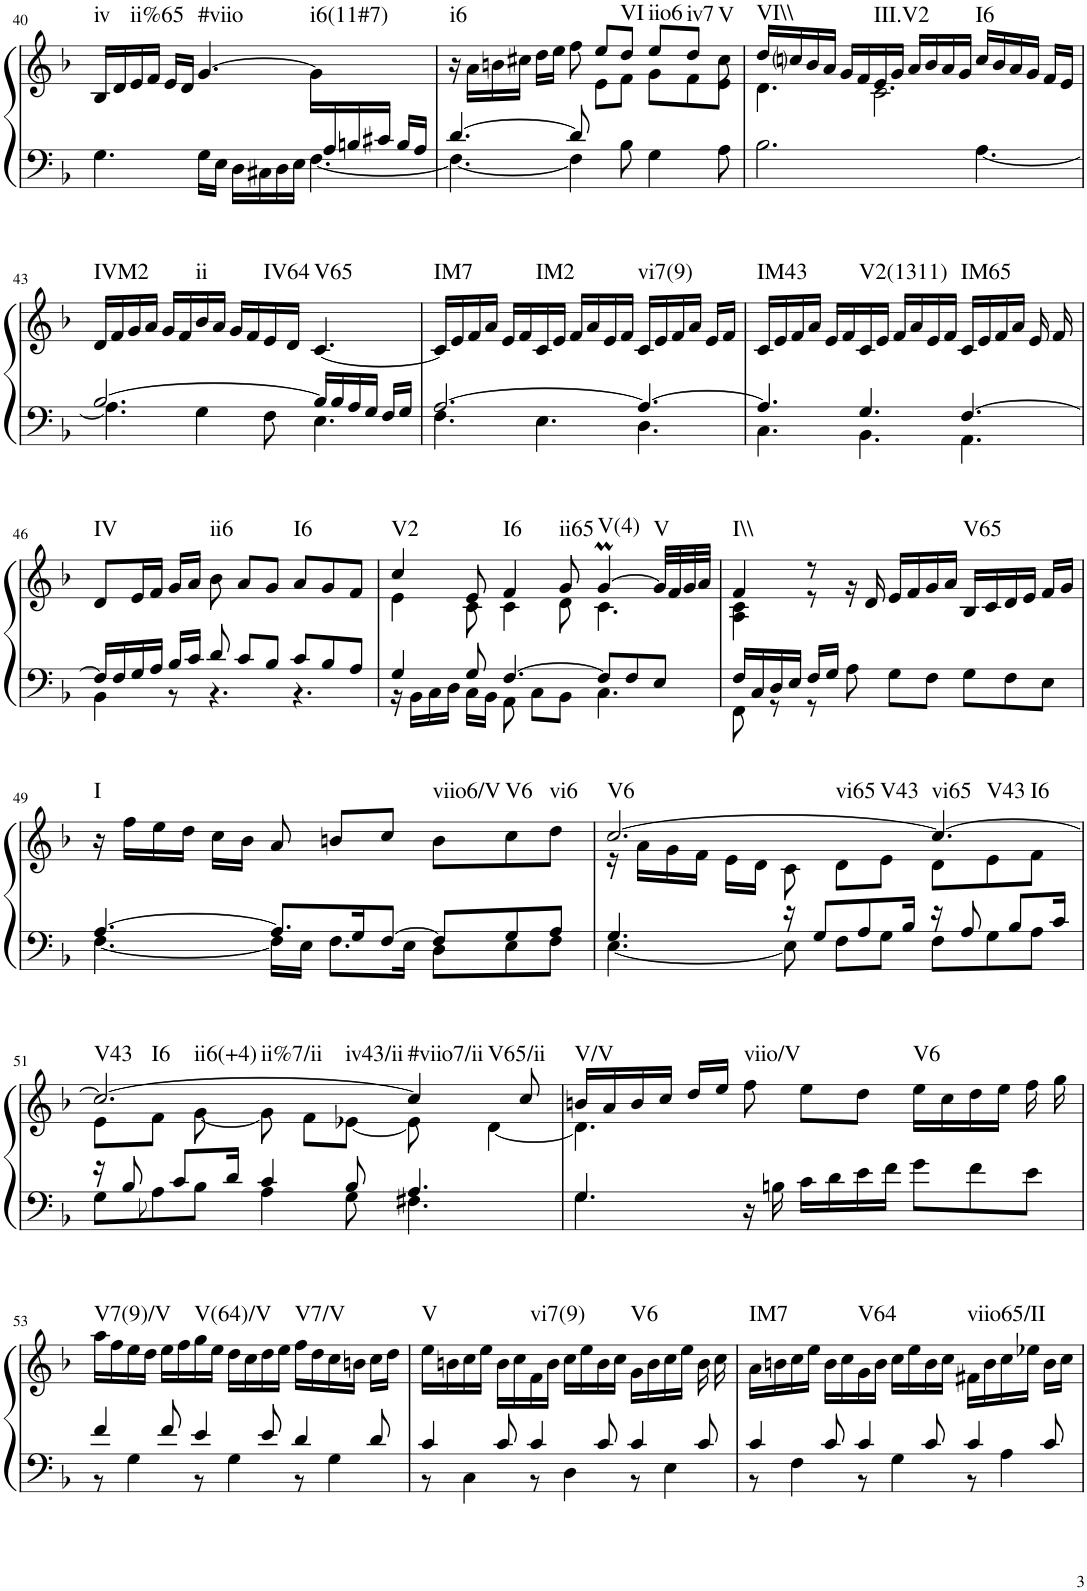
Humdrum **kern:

**kern	**kern	**harte
*part1	*part1	*part1
*staff2	*staff1	*
*I"Midi_2	*	*
!!LO:PB:g=z
*clefF4	*clefG2	*
*k[b-]	*k[b-]	*
*F:	*F:	*
*M9/8	*M9/8	*
=40	=40	=40
*^	*	*
*	*^	*	*
!	!	!	!	!LO:H:kt=iv
16ryy	1ryy	4.G\	16B-/LL	N
.	.	.	16d/	.
!	!	!	!	!LO:H:kt=ii%65
.	.	.	16e/	N
.	.	.	16f/JJ	.
.	.	.	16e/LL	.
.	.	.	16d/JJ	.
!	!	!	!	!LO:H:kt=#viio
.	.	16G\LL	[4.g/	N
.	.	16E\JJ	.	.
.	.	16D\LL	.	.
.	.	16C#X\	.	.
.	.	16D\	.	.
.	.	16E\JJ	.	.
!	!	!	!	!LO:H:kt=i6(11#7)
.	.	[4.F\	16g\LL]	N
16A/	.	.	4ryy	.
16Bn/	.	.	.	.
16c#X/JJ	.	.	.	.
16B/LL	8ryy	.	.	.
16A/JJ	.	.	16ryy	.
*	*v	*v	*	*
=41	=41	=41	=41
*	*	*^	*
!	!	!	!	!LO:H:kt=i6
[4.d/	4.F\_	16r	2ryy	N
.	.	16a\LL	.	.
.	.	16bn\	.	.
.	.	16cc#X\JJ	.	.
.	.	16dd\LL	.	.
.	.	16ee\JJ	.	.
8d/]	4F\]	8ff\	.	.
2ryy	.	8ee/L	8e\L	.
!	!	!	!	!LO:H:kt=VI
.	8B-\	8dd/J	8f\J	N
!	!	!	!	!LO:H:kt=iio6
.	4G\	8ee/L	8g\L	N
!	!	!	!	!LO:H:kt=iv7
.	.	8dd/J	8f\	N
!	!	!	!	!LO:H:kt=V
8ryy	8A\	8cc#\	8e\J	N
=42	=42	=42	=42	=42
!	!	!	!	!LO:H:kt=VI\\
*v	*v	*	*	*
2.B-\	16dd/LL	4.d\	N
.	16ccni/	.	.
.	16b-/	.	.
.	16a/JJ	.	.
.	16g/LL	.	.
.	16f/	.	.
!	!	!	!LO:H:kt=III.V2
.	16e/	2.c\	N
.	16g/JJ	.	.
.	16a/LL	.	.
.	16b-/	.	.
.	16a/	.	.
.	16g/JJ	.	.
!	!	!	!LO:H:kt=I6
[4.A\	16cc/LL	.	N
.	16b-/	.	.
.	16a/	.	.
.	16g/JJ	.	.
.	16f/LL	.	.
.	16e/JJ	.	.
!!LO:LB:g=z	!!
=43	=43	=43	=43
*^	*	*	*
!	!	!	!	!LO:H:kt=IVM2
[2.B-/	4.A\]	16d/LL	1ryy	N
.	.	16f/	.	.
.	.	16g/	.	.
.	.	16a/JJ	.	.
.	.	16g/LL	.	.
.	.	16f/	.	.
!	!	!	!	!LO:H:kt=ii
.	4G\	16b-/	.	N
.	.	16a/JJ	.	.
.	.	16g/LL	.	.
.	.	16f/	.	.
!	!	!	!	!LO:H:kt=IV64
.	8F\	16e/	.	N
.	.	16d/JJ	.	.
!	!	!	!	!LO:H:kt=V65
16B-/LL]	4.E\	[4.c/	.	N
16B-/	.	.	.	.
16A/	.	.	.	.
16G/JJ	.	.	.	.
16F/LL	.	.	8ryy	.
16G/JJ	.	.	.	.
=44	=44	=44	=44	=44
!	!	!	!	!LO:H:kt=IM7
[2.A/	4.F\	16c/LL]	1ryy	N
.	.	16e/	.	.
.	.	16f/	.	.
.	.	16a/JJ	.	.
.	.	16e/LL	.	.
.	.	16f/	.	.
!	!	!	!	!LO:H:kt=IM2
.	4.E\	16c/	.	N
.	.	16e/JJ	.	.
.	.	16f/LL	.	.
.	.	16a/	.	.
.	.	16e/	.	.
.	.	16f/JJ	.	.
!	!	!	!	!LO:H:kt=vi7(9)
4.A/_	4.D\	16c/LL	.	N
.	.	16e/	.	.
.	.	16f/	.	.
.	.	16a/JJ	.	.
.	.	16e/LL	8ryy	.
.	.	16f/JJ	.	.
=45	=45	=45	=45	=45
!	!	!	!	!LO:H:kt=IM43
4.A/]	4.C\	16c/LL	1ryy	N
.	.	16e/	.	.
.	.	16f/	.	.
.	.	16a/JJ	.	.
.	.	16e/LL	.	.
.	.	16f/	.	.
!	!	!	!	!LO:H:kt=V2(1311)
4.G/	4.BB-\	16c/	.	N
.	.	16e/JJ	.	.
.	.	16f/LL	.	.
.	.	16a/	.	.
.	.	16e/	.	.
.	.	16f/JJ	.	.
!	!	!	!	!LO:H:kt=IM65
[4.F/	4.AA\	16c/LL	.	N
.	.	16e/	.	.
.	.	16f/	.	.
.	.	16a/JJ	.	.
.	.	16e/	8ryy	.
.	.	16f/	.	.
!!LO:LB:g=z	!!
=46	=46	=46	=46	=46
!	!	!	!	!LO:H:kt=IV
16F/LL]	4BB-\	8d/L	1ryy	N
16F/	.	.	.	.
16G/	.	16e/L	.	.
16A/JJ	.	16f/JJ	.	.
16B-/LL	8r	16g/LL	.	.
16c/JJ	.	16a/JJ	.	.
!	!	!	!	!LO:H:kt=ii6
8d/	4.r	8b-\	.	N
8c/L	.	8a/L	.	.
8B-/J	.	8g/J	.	.
!	!	!	!	!LO:H:kt=I6
8c/L	4.r	8a/L	.	N
8B-/	.	8g/	.	.
8A/J	.	8f/J	8ryy	.
=47	=47	=47	=47	=47
!	!	!	!	!LO:H:kt=V2
4G/	16r	4cc/	4e\	N
.	16BB-\LL	.	.	.
.	16C\	.	.	.
.	16D\JJ	.	.	.
8G/	16C\LL	8e/	8c\	.
.	16BB-\JJ	.	.	.
!	!	!	!	!LO:H:kt=I6
[4.F/	8AA\	4f/	4c\	N
.	8C\L	.	.	.
!	!	!	!	!LO:H:kt=ii65
.	8BB-\J	8g/	8d\	N
!	!	!	!	!LO:H:kt=V(4)
8F/L]	4.C\	[4gM/	4.c\	N
8F/	.	.	.	.
!	!	!	!	!LO:H:kt=V
8E/J	.	32g/LLL]	.	N
.	.	32f/	.	.
.	.	32g/	.	.
.	.	32a/JJJ	.	.
=48	=48	=48	=48	=48
!	!	!	!	!LO:H:kt=I\\
16F/LL	8FF\	4f/	4A\ 4c\	N
16C/	.	.	.	.
16D/	8r	.	.	.
16E/JJ	.	.	.	.
16F/LL	8r	8r	8r	.
16G/JJ	.	.	.	.
4.ryy	8A\	4.ryy	16r	.
.	.	.	16d/	.
.	8G\L	.	16e/LL	.
.	.	.	16f/	.
.	8F\J	.	16g/	.
.	.	.	16a/JJ	.
!	!	!	!	!LO:H:kt=V65
4.ryy	8G\L	4.ryy	16B-/LL	N
.	.	.	16c/	.
.	8F\	.	16d/	.
.	.	.	16e/JJ	.
.	8E\J	.	16f/LL	.
.	.	.	16g/JJ	.
!!LO:LB:g=z	!!
=49	=49	=49	=49	=49
!	!	!	!	!LO:H:kt=I
[4.A/	[4.F\	16r	1ryy	N
.	.	16ff\LL	.	.
.	.	16ee\	.	.
.	.	16dd\JJ	.	.
.	.	16cc\LL	.	.
.	.	16b-\JJ	.	.
8.A/L]	16F\LL]	8a/	.	.
.	16E\JJ	.	.	.
.	8.F\L	8bn/L	.	.
16G/K	.	.	.	.
[8F/J	.	8cc/J	.	.
.	16E\Jk	.	.	.
!	!	!	!	!LO:H:kt=viio6/V
8F/L]	8D\L	8b\L	.	N
!	!	!	!	!LO:H:kt=V6
8G/	8E\	8cc\	.	N
!	!	!	!	!LO:H:kt=vi6
8A/J	8F\J	8dd\J	8ryy	N
=50	=50	=50	=50	=50
!	!	!	!	!LO:H:n=1:kt=V6
!	!	!	!	!LO:H:n=2:kt=vi65
!	!	!	!	!LO:H:n=3:kt=V43
4.G/	[4.E\	[2.cc/	16r	N N N
.	.	.	16a\LL	.
.	.	.	16g\	.
.	.	.	16f\JJ	.
.	.	.	16e\LL	.
.	.	.	16d\JJ	.
16r	8E\]	.	8c\	.
8G/L	.	.	.	.
.	8F\L	.	8d\L	.
8A/	.	.	.	.
.	8G\J	.	8e\J	.
16B-/Jk	.	.	.	.
!	!	!	!	!LO:H:n=1:kt=vi65
!	!	!	!	!LO:H:n=2:kt=V43
!	!	!	!	!LO:H:n=3:kt=I6
16r	8F\L	4.cc/_	8d\L	N N N
8A/	.	.	.	.
.	8G\	.	8e\	.
8B-/L	.	.	.	.
.	8A\J	.	8f\J	.
16c/Jk	.	.	.	.
!!LO:LB:g=z	!!
=51	=51	=51	=51	=51
!	!	!	!	!LO:H:n=1:kt=V43
!	!	!	!	!LO:H:n=2:kt=I6
!	!	!	!	!LO:H:n=3:kt=ii6(+4)
!	!	!	!	!LO:H:n=4:kt=ii%7/ii
!	!	!	!	!LO:H:n=5:kt=iv43/ii
16r	8G\L	2.cc/_	8e\L	N N N N N
8B-/	.	.	.	.
.	8qG\	.	.	.
.	8A\	.	8f\J	.
8c/L	.	.	.	.
.	8B-\J	.	[8g\	.
16d/Jk	.	.	.	.
4c/	4A\	.	8g\]	.
.	.	.	8f\L	.
8B-/	8G\	.	[8e-X\J	.
!	!	!	!	!LO:H:n=1:kt=#viio7/ii
!	!	!	!	!LO:H:n=2:kt=V65/ii
4.A/	4.F#X\	4cc/]	8e-\]	N N
.	.	.	[4d\	.
.	.	8cc/	.	.
=52	=52	=52	=52	=52
!	!	!	!	!LO:H:kt=V/V
4.G/	4.G\	16bn/LL	4.d\]	N
.	.	16a/	.	.
.	.	16b/	.	.
.	.	16cc/JJ	.	.
.	.	16dd/LL	.	.
.	.	16ee/JJ	.	.
!	!	!	!	!LO:H:n=1:kt=viio/V
!	!	!	!	!LO:H:n=2:kt=V6
16r	2.ryy	2.ryy	8ff\	N N
16Bn\	.	.	.	.
16c\LL	.	.	8ee\L	.
16d\	.	.	.	.
16e\	.	.	8dd\J	.
16f\JJ	.	.	.	.
8g\L	.	.	16ee\LL	.
.	.	.	16cc\	.
8f\	.	.	16dd\	.
.	.	.	16ee\JJ	.
8e\J	.	.	16ff\	.
.	.	.	16gg\	.
!!LO:LB:g=z	!!
=53	=53	=53	=53	=53
!	!	!	!	!LO:H:n=1:kt=V7(9)/V
!	!	!	!	!LO:H:n=2:kt=V(64)/V
!	!	!	!	!LO:H:n=3:kt=V7/V
4f/	8r	1ryy	16aa\LL	N N N
.	.	.	16ff\	.
.	4G\	.	16ee\	.
.	.	.	16dd\JJ	.
8f/	.	.	16ee\LL	.
.	.	.	16ff\	.
4e/	8r	.	16gg\	.
.	.	.	16ee\JJ	.
.	4G\	.	16dd\LL	.
.	.	.	16cc\	.
8e/	.	.	16dd\	.
.	.	.	16ee\JJ	.
4d/	8r	.	16ff\LL	.
.	.	.	16dd\	.
.	4G\	.	16cc\	.
.	.	.	16bn\JJ	.
8d/	.	8ryy	16cc\LL	.
.	.	.	16dd\JJ	.
=54	=54	=54	=54	=54
!	!	!	!	!LO:H:n=1:kt=V
!	!	!	!	!LO:H:n=2:kt=vi7(9)
!	!	!	!	!LO:H:n=3:kt=V6
4c/	8r	1ryy	16ee\LL	N N N
.	.	.	16bn\	.
.	4C\	.	16cc\	.
.	.	.	16ee\JJ	.
8c/	.	.	16b\LL	.
.	.	.	16cc\	.
4c/	8r	.	16f\	.
.	.	.	16b\JJ	.
.	4D\	.	16cc\LL	.
.	.	.	16ee\	.
8c/	.	.	16b\	.
.	.	.	16cc\JJ	.
4c/	8r	.	16g\LL	.
.	.	.	16b\	.
.	4E\	.	16cc\	.
.	.	.	16ee\JJ	.
8c/	.	8ryy	16b\	.
.	.	.	16cc\	.
=55	=55	=55	=55	=55
!	!	!	!	!LO:H:n=1:kt=IM7
!	!	!	!	!LO:H:n=2:kt=V64
!	!	!	!	!LO:H:n=3:kt=viio65/II
4c/	8r	1ryy	16a\LL	N N N
.	.	.	16bn\	.
.	4F\	.	16cc\	.
.	.	.	16ee\JJ	.
8c/	.	.	16b\LL	.
.	.	.	16cc\	.
4c/	8r	.	16g\	.
.	.	.	16b\JJ	.
.	4G\	.	16cc\LL	.
.	.	.	16ee\	.
8c/	.	.	16b\	.
.	.	.	16cc\JJ	.
4c/	8r	.	16f#X\LL	.
.	.	.	16b\	.
.	4A\	.	16cc\	.
.	.	.	16ee-X\JJ	.
8c/	.	8ryy	16b\LL	.
.	.	.	16cc\JJ	.
*v	*v	*	*	*
*	*v	*v	*
=	=	=
*-	*-	*-
